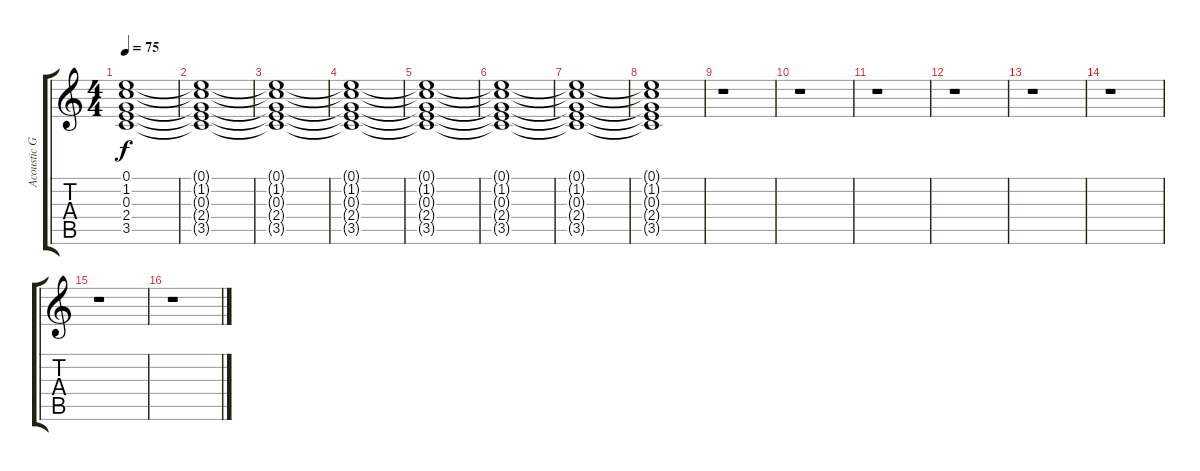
\track ("Acoustic Guitar" "Acoustic G") {instrument acousticguitarnylon}
\staff {score tabs}
\tuning (E4 B3 G3 D3 A2 E2) {hide}
\ts (4 4)
\tempo 75
\clef g2
\ks c
(0.1 1.2 0.3 2.4 3.5).1{dy f} |
(0.1{t} 1.2{t} 0.3{t} 2.4{t} 3.5{t}).1 |
(0.1{t} 1.2{t} 0.3{t} 2.4{t} 3.5{t}).1 |
(0.1{t} 1.2{t} 0.3{t} 2.4{t} 3.5{t}).1 |
(0.1{t} 1.2{t} 0.3{t} 2.4{t} 3.5{t}).1{volume 0} |
(0.1{t} 1.2{t} 0.3{t} 2.4{t} 3.5{t}).1 |
(0.1{t} 1.2{t} 0.3{t} 2.4{t} 3.5{t}).1 |
(0.1{t} 1.2{t} 0.3{t} 2.4{t} 3.5{t}).1 |
r.1 |
r.1 |
r.1 |
r.1 |
r.1 |
r.1 |
r.1 |
r.1
